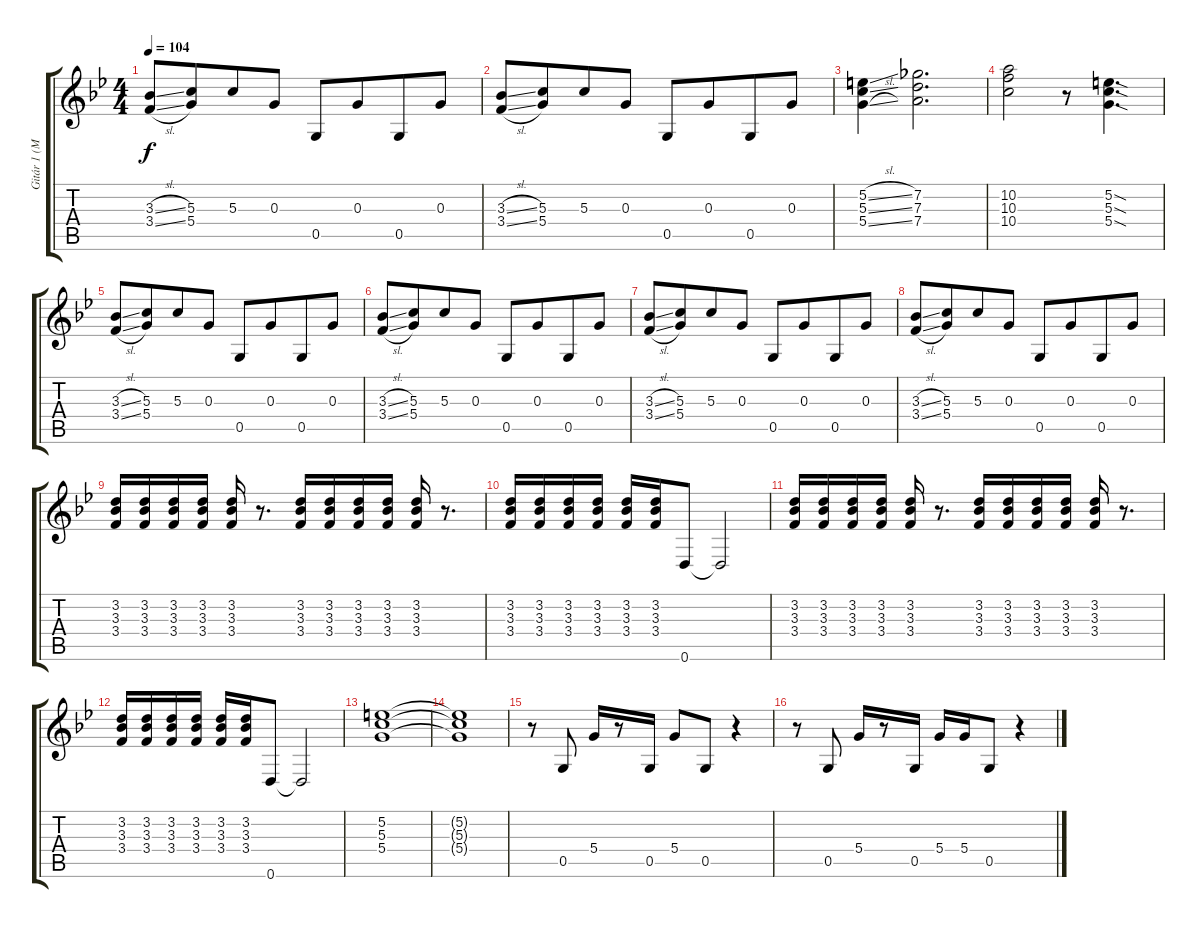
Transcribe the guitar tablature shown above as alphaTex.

\track ("Gitár 1 (Micky Moody/Mel Galley/John Syk" "Gitár 1 (M") {instrument distortionguitar}
\staff {score tabs}
\tuning (D4 B3 G3 D3 G2 D2) {hide}
\ts (4 4)
\tempo 104
\clef g2
\ks bb
(3.3{sl} 3.4{sl}).8{dy f} (5.3 5.4).8{beam merge} 5.3.8 0.3.8 0.5.8 0.3.8{beam merge} 0.5.8 0.3.8 |
(3.3{sl} 3.4{sl}).8 (5.3 5.4).8{beam merge} 5.3.8 0.3.8 0.5.8 0.3.8{beam merge} 0.5.8 0.3.8 |
(5.2{sl} 5.3{sl} 5.4{sl}).4 (7.2 7.3 7.4).2{d} |
(10.2 10.3 10.4).2 r.8 (5.2{sod} 5.3{sod} 5.4{sod}).4{d} |
(3.3{sl} 3.4{sl}).8 (5.3 5.4).8{beam merge} 5.3.8 0.3.8 0.5.8 0.3.8{beam merge} 0.5.8 0.3.8 |
(3.3{sl} 3.4{sl}).8 (5.3 5.4).8{beam merge} 5.3.8 0.3.8 0.5.8 0.3.8{beam merge} 0.5.8 0.3.8 |
(3.3{sl} 3.4{sl}).8 (5.3 5.4).8{beam merge} 5.3.8 0.3.8 0.5.8 0.3.8{beam merge} 0.5.8 0.3.8 |
(3.3{sl} 3.4{sl}).8 (5.3 5.4).8{beam merge} 5.3.8 0.3.8 0.5.8 0.3.8{beam merge} 0.5.8 0.3.8 |
(3.2 3.3 3.4).16 (3.2 3.3 3.4).16 (3.2 3.3 3.4).16 (3.2 3.3 3.4).16 (3.2 3.3 3.4).16 r.8{d} (3.2 3.3 3.4).16 (3.2 3.3 3.4).16 (3.2 3.3 3.4).16 (3.2 3.3 3.4).16 (3.2 3.3 3.4).16 r.8{d} |
(3.2 3.3 3.4).16 (3.2 3.3 3.4).16 (3.2 3.3 3.4).16 (3.2 3.3 3.4).16 (3.2 3.3 3.4).16 (3.2 3.3 3.4).16 0.6.8 0.6{t}.2 |
(3.2 3.3 3.4).16 (3.2 3.3 3.4).16 (3.2 3.3 3.4).16 (3.2 3.3 3.4).16 (3.2 3.3 3.4).16 r.8{d} (3.2 3.3 3.4).16 (3.2 3.3 3.4).16 (3.2 3.3 3.4).16 (3.2 3.3 3.4).16 (3.2 3.3 3.4).16 r.8{d} |
(3.2 3.3 3.4).16 (3.2 3.3 3.4).16 (3.2 3.3 3.4).16 (3.2 3.3 3.4).16 (3.2 3.3 3.4).16 (3.2 3.3 3.4).16 0.6.8 0.6{t}.2 |
(5.2 5.3 5.4).1 |
(5.2{t} 5.3{t} 5.4{t}).1 |
r.8 0.5.8 5.4.16 r.8 0.5.16 5.4.8 0.5.8 r.4 |
r.8 0.5.8 5.4.16 r.8 0.5.16 5.4.16 5.4.16 0.5.8 r.4
